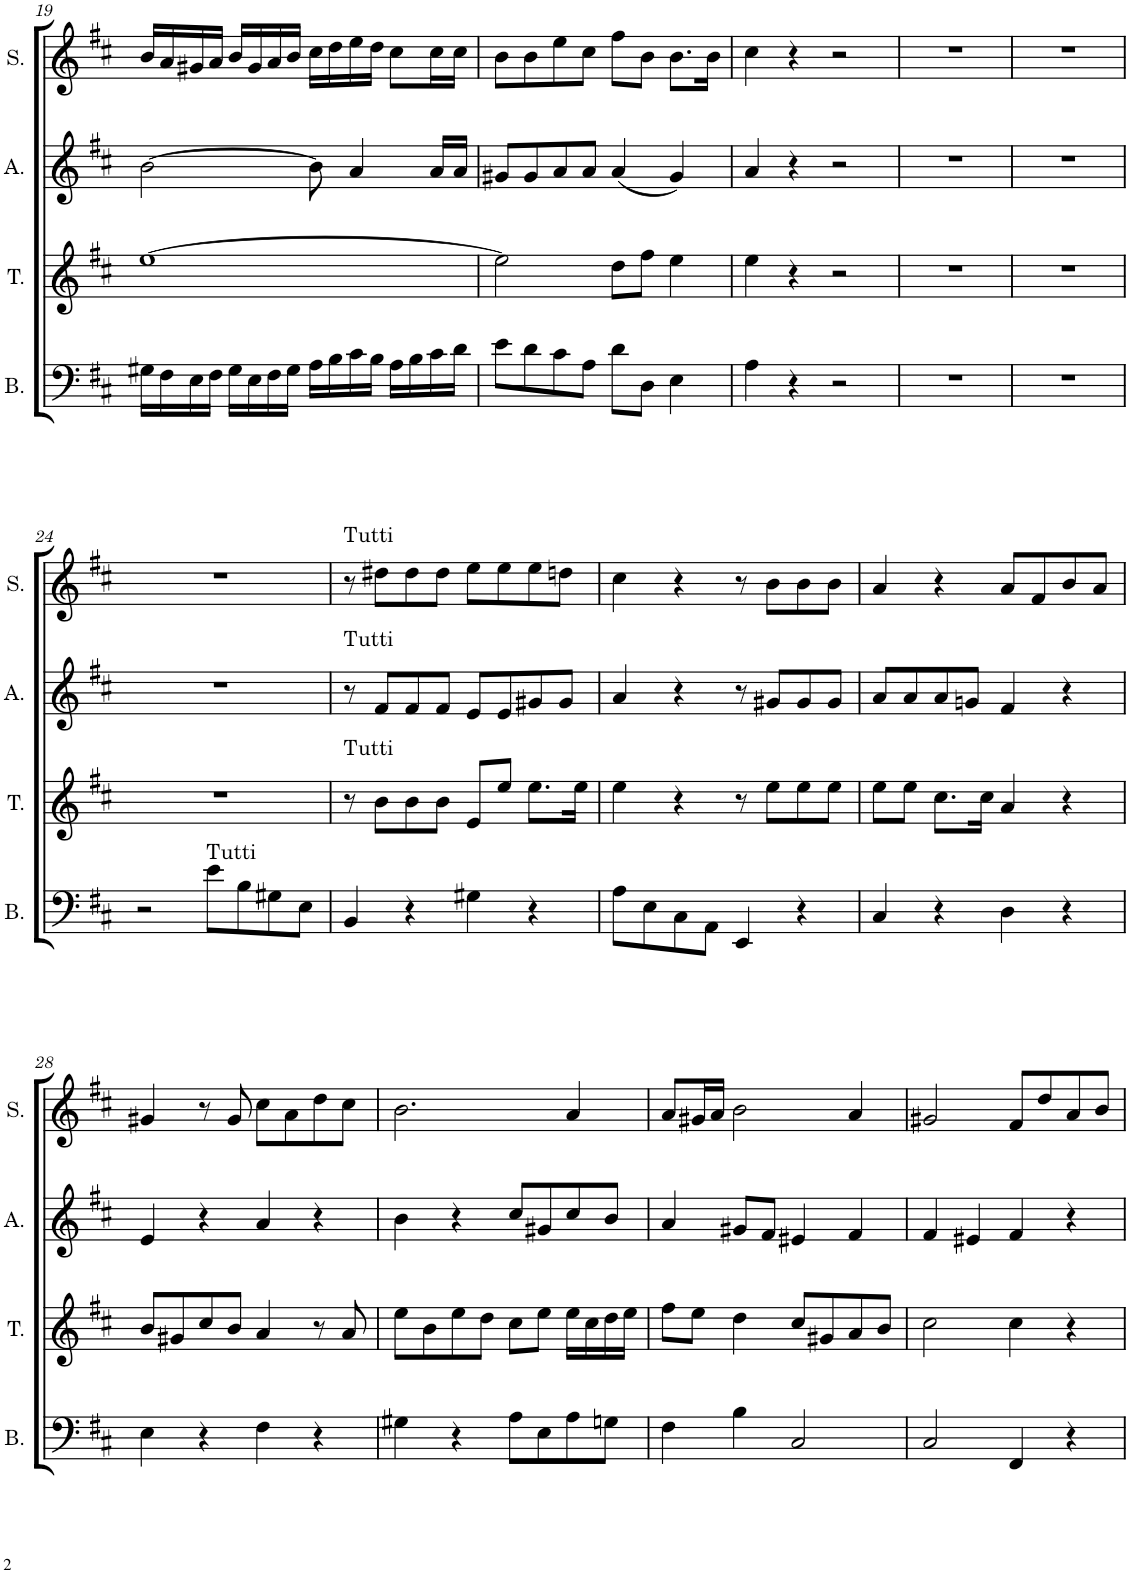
**kern	**kern	**kern	**kern
*part4	*part3	*part2	*part1
*staff4	*staff3	*staff2	*staff1
*I"Basse	*I"Ténor	*I"Alto	*I"Soprano
*I'B.	*I'T.	*I'A.	*I'S.
!!LO:PB:g=z
*clefF4	*clefG2	*clefG2	*clefG2
*k[f#c#]	*k[f#c#]	*k[f#c#]	*k[f#c#]
*M4/4	*M4/4	*M4/4	*M4/4
*met(c)	*met(c)	*met(c)	*met(c)
=19	=19	=19	=19
16G#X\LL	[1ee	[2b\	16b/LL
16F#\	.	.	16a/
16E\	.	.	16g#X/
16F#\JJ	.	.	16a/JJ
16G#\LL	.	.	16b/LL
16E\	.	.	16g#/
16F#\	.	.	16a/
16G#\JJ	.	.	16b/JJ
16A\LL	.	8b\]	16cc#\LL
16B\	.	.	16dd\
16c#\	.	4a/	16ee\
16B\JJ	.	.	16dd\JJ
16A\LL	.	.	8cc#\L
16B\	.	.	.
16c#\	.	16a/LL	16cc#\L
16d\JJ	.	16a/JJ	16cc#\JJ
=20	=20	=20	=20
8e\L	2ee\]	8g#X/L	8b\L
8d\	.	8g#/	8b\
8c#\	.	8a/	8ee\
8A\J	.	8a/J	8cc#\J
8d\L	8dd\L	(4a/	8ff#\L
8D\J	8ff#\J	.	8b\J
4E\	4ee\	4g#/)	8.b\L
.	.	.	16b\Jk
=21	=21	=21	=21
4A\	4ee\	4a/	4cc#\
4r	4r	4r	4r
2r	2r	2r	2r
=22	=22	=22	=22
1r	1r	1r	1r
=23	=23	=23	=23
1r	1r	1r	1r
!!LO:LB:g=z
=24	=24	=24	=24
2r	1r	1r	1r
!LO:TX:a:t=Tutti	!	!	!
8e\L	.	.	.
8B\	.	.	.
8G#X\	.	.	.
8E\J	.	.	.
=25	=25	=25	=25
!	!	!	!LO:TX:a:t=Tutti
!	!	!LO:TX:a:t=Tutti	!
!	!LO:TX:a:t=Tutti	!	!
4BB/	8r	8r	8r
.	8b\L	8f#/L	8dd#X\L
4r	8b\	8f#/	8dd#\
.	8b\J	8f#/J	8dd#\J
4G#X\	8e/L	8e/L	8ee\L
.	8ee/J	8e/	8ee\
4r	8.ee\L	8g#X/	8ee\
.	.	8g#/J	8ddn\J
.	16ee\Jk	.	.
=26	=26	=26	=26
8A\L	4ee\	4a/	4cc#\
8E\	.	.	.
8C#\	4r	4r	4r
8AA\J	.	.	.
4EE/	8r	8r	8r
.	8ee\L	8g#X/L	8b\L
4r	8ee\	8g#/	8b\
.	8ee\J	8g#/J	8b\J
=27	=27	=27	=27
4C#/	8ee\L	8a/L	4a/
.	8ee\J	8a/	.
4r	8.cc#\L	8a/	4r
.	.	8gn/J	.
.	16cc#\Jk	.	.
4D\	4a/	4f#/	8a/L
.	.	.	8f#/
4r	4r	4r	8b/
.	.	.	8a/J
!!LO:LB:g=z
=28	=28	=28	=28
4E\	8b/L	4e/	4g#X/
.	8g#X/	.	.
4r	8cc#/	4r	8r
.	8b/J	.	8g#/
4F#\	4a/	4a/	8cc#\L
.	.	.	8a\
4r	8r	4r	8dd\
.	8a/	.	8cc#\J
=29	=29	=29	=29
4G#X\	8ee\L	4b\	2.b\
.	8b\	.	.
4r	8ee\	4r	.
.	8dd\J	.	.
8A\L	8cc#\L	8cc#/L	.
8E\	8ee\J	8g#X/	.
8A\	16ee\LL	8cc#/	4a/
.	16cc#\	.	.
8Gn\J	16dd\	8b/J	.
.	16ee\JJ	.	.
=30	=30	=30	=30
4F#\	8ff#\L	4a/	8a/L
.	8ee\J	.	16g#X/L
.	.	.	16a/JJ
4B\	4dd\	8g#X/L	2b\
.	.	8f#/J	.
2C#/	8cc#/L	4e#X/	.
.	8g#X/	.	.
.	8a/	4f#/	4a/
.	8b/J	.	.
=31	=31	=31	=31
2C#/	2cc#\	4f#/	2g#X/
.	.	4e#X/	.
4FF#/	4cc#\	4f#/	8f#/L
.	.	.	8dd/
4r	4r	4r	8a/
.	.	.	8b/J
=	=	=	=
*-	*-	*-	*-
